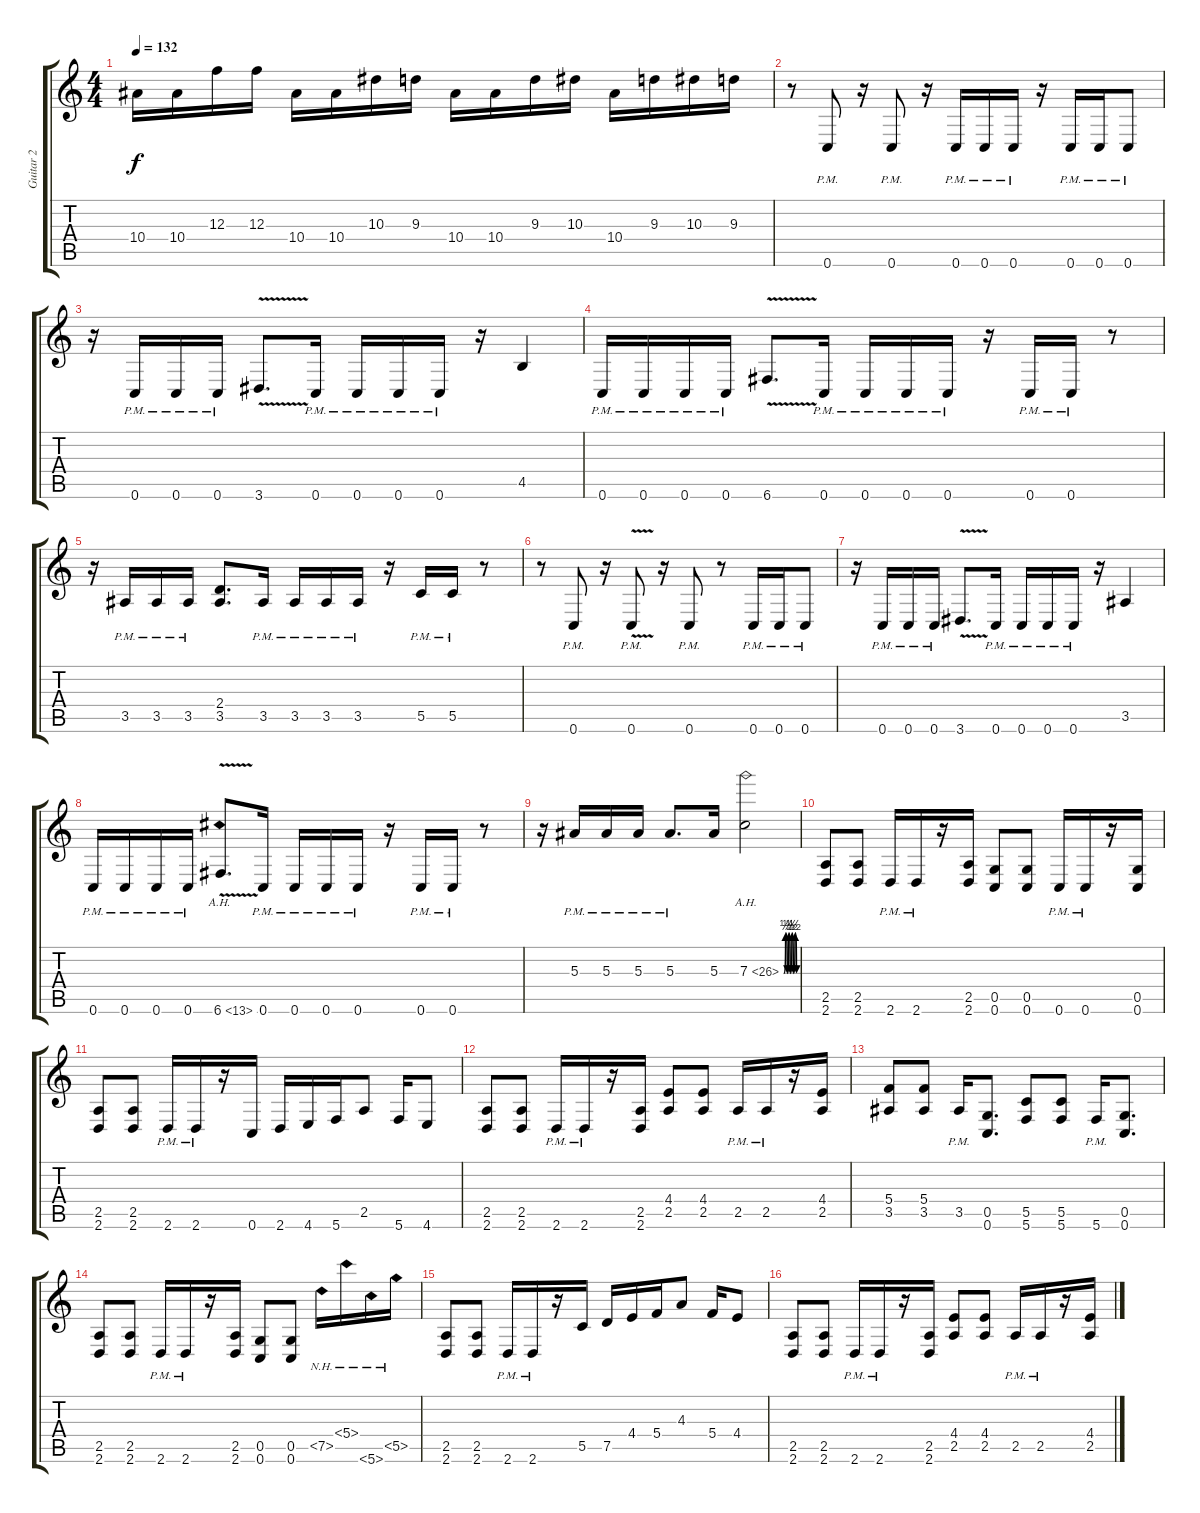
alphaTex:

\track ("Guitar 2" "Guitar 2") {instrument distortionguitar}
\staff {score tabs}
\tuning (D4 A3 F3 C3 G2 C2) {hide}
\ts (4 4)
\tempo 132
\clef g2
\ks c
10.4.16{dy f} 10.4.16 12.3.16 12.3.16 10.4.16 10.4.16 10.3.16 9.3.16 10.4.16 10.4.16 9.3.16 10.3.16 10.4.16 9.3.16 10.3.16 9.3.16 |
r.8 0.6{pm}.8 r.16 0.6{pm}.8 r.16 0.6{pm}.16 0.6{pm}.16 0.6{pm}.16 r.16 0.6{pm}.16 0.6{pm}.16 0.6{pm}.8 |
r.16 0.6{pm}.16 0.6{pm}.16 0.6{pm}.16 3.6{v}.8{d} 0.6{pm}.16 0.6{pm}.16 0.6{pm}.16 0.6{pm}.16 r.16 4.5.4 |
0.6{pm}.16 0.6{pm}.16 0.6{pm}.16 0.6{pm}.16 6.6{v}.8{d} 0.6{pm}.16 0.6{pm}.16 0.6{pm}.16 0.6{pm}.16 r.16 0.6{pm}.16 0.6{pm}.16 r.8 |
r.16 3.5{pm}.16 3.5{pm}.16 3.5{pm}.16 (2.4 3.5).8{d} 3.5{pm}.16 3.5{pm}.16 3.5{pm}.16 3.5{pm}.16 r.16 5.5{pm}.16 5.5{pm}.16 r.8 |
r.8 0.6{pm}.8 r.16 0.6{v pm}.8 r.16 0.6{pm}.8 r.8 0.6{pm}.16 0.6{pm}.16 0.6{pm}.8 |
r.16 0.6{pm}.16 0.6{pm}.16 0.6{pm}.16 3.6{v}.8{d} 0.6{pm}.16 0.6{pm}.16 0.6{pm}.16 0.6{pm}.16 r.16 3.5.4 |
0.6{pm}.16 0.6{pm}.16 0.6{pm}.16 0.6{pm}.16 6.6{ah 7 v}.8{d} 0.6{pm}.16 0.6{pm}.16 0.6{pm}.16 0.6{pm}.16 r.16 0.6{pm}.16 0.6{pm}.16 r.8 |
r.16 5.3{pm}.16 5.3{pm}.16 5.3{pm}.16 5.3{pm}.8{d} 5.3.16 7.3{be (custom 0 0 8 2 16 0 23 2 30 0 38 2 45 0 53 2 60 0) ah 19}.2 |
(2.5 2.6).8 (2.5 2.6).8 2.6{pm}.16 2.6{pm}.16 r.16 (2.5 2.6).16 (0.5 0.6).8 (0.5 0.6).8 0.6{pm}.16 0.6{pm}.16 r.16 (0.5 0.6).16 |
(2.5 2.6).8 (2.5 2.6).8 2.6{pm}.16 2.6{pm}.16 r.16 0.6.16 2.6.16 4.6.16 5.6.16 2.5.8 5.6.16 4.6.8 |
(2.5 2.6).8 (2.5 2.6).8 2.6{pm}.16 2.6{pm}.16 r.16 (2.5 2.6).16 (4.4 2.5).8 (4.4 2.5).8 2.5{pm}.16 2.5{pm}.16 r.16 (4.4 2.5).16 |
(5.4 3.5).8 (5.4 3.5).8 3.5{pm}.16 (0.5 0.6).8{d} (5.5 5.6).8 (5.5 5.6).8 5.6{pm}.16 (0.5 0.6).8{d} |
(2.5 2.6).8 (2.5 2.6).8 2.6{pm}.16 2.6{pm}.16 r.16 (2.5 2.6).16 (0.5 0.6).8 (0.5 0.6).8 7.5{nh}.16 5.4{nh}.16 5.6{nh}.16 5.5{nh}.16 |
(2.5 2.6).8 (2.5 2.6).8 2.6{pm}.16 2.6{pm}.16 r.16 5.5.16 7.5.16 4.4.16 5.4.16 4.3.8 5.4.16 4.4.8 |
(2.5 2.6).8 (2.5 2.6).8 2.6{pm}.16 2.6{pm}.16 r.16 (2.5 2.6).16 (4.4 2.5).8 (4.4 2.5).8 2.5{pm}.16 2.5{pm}.16 r.16 (4.4 2.5).16
